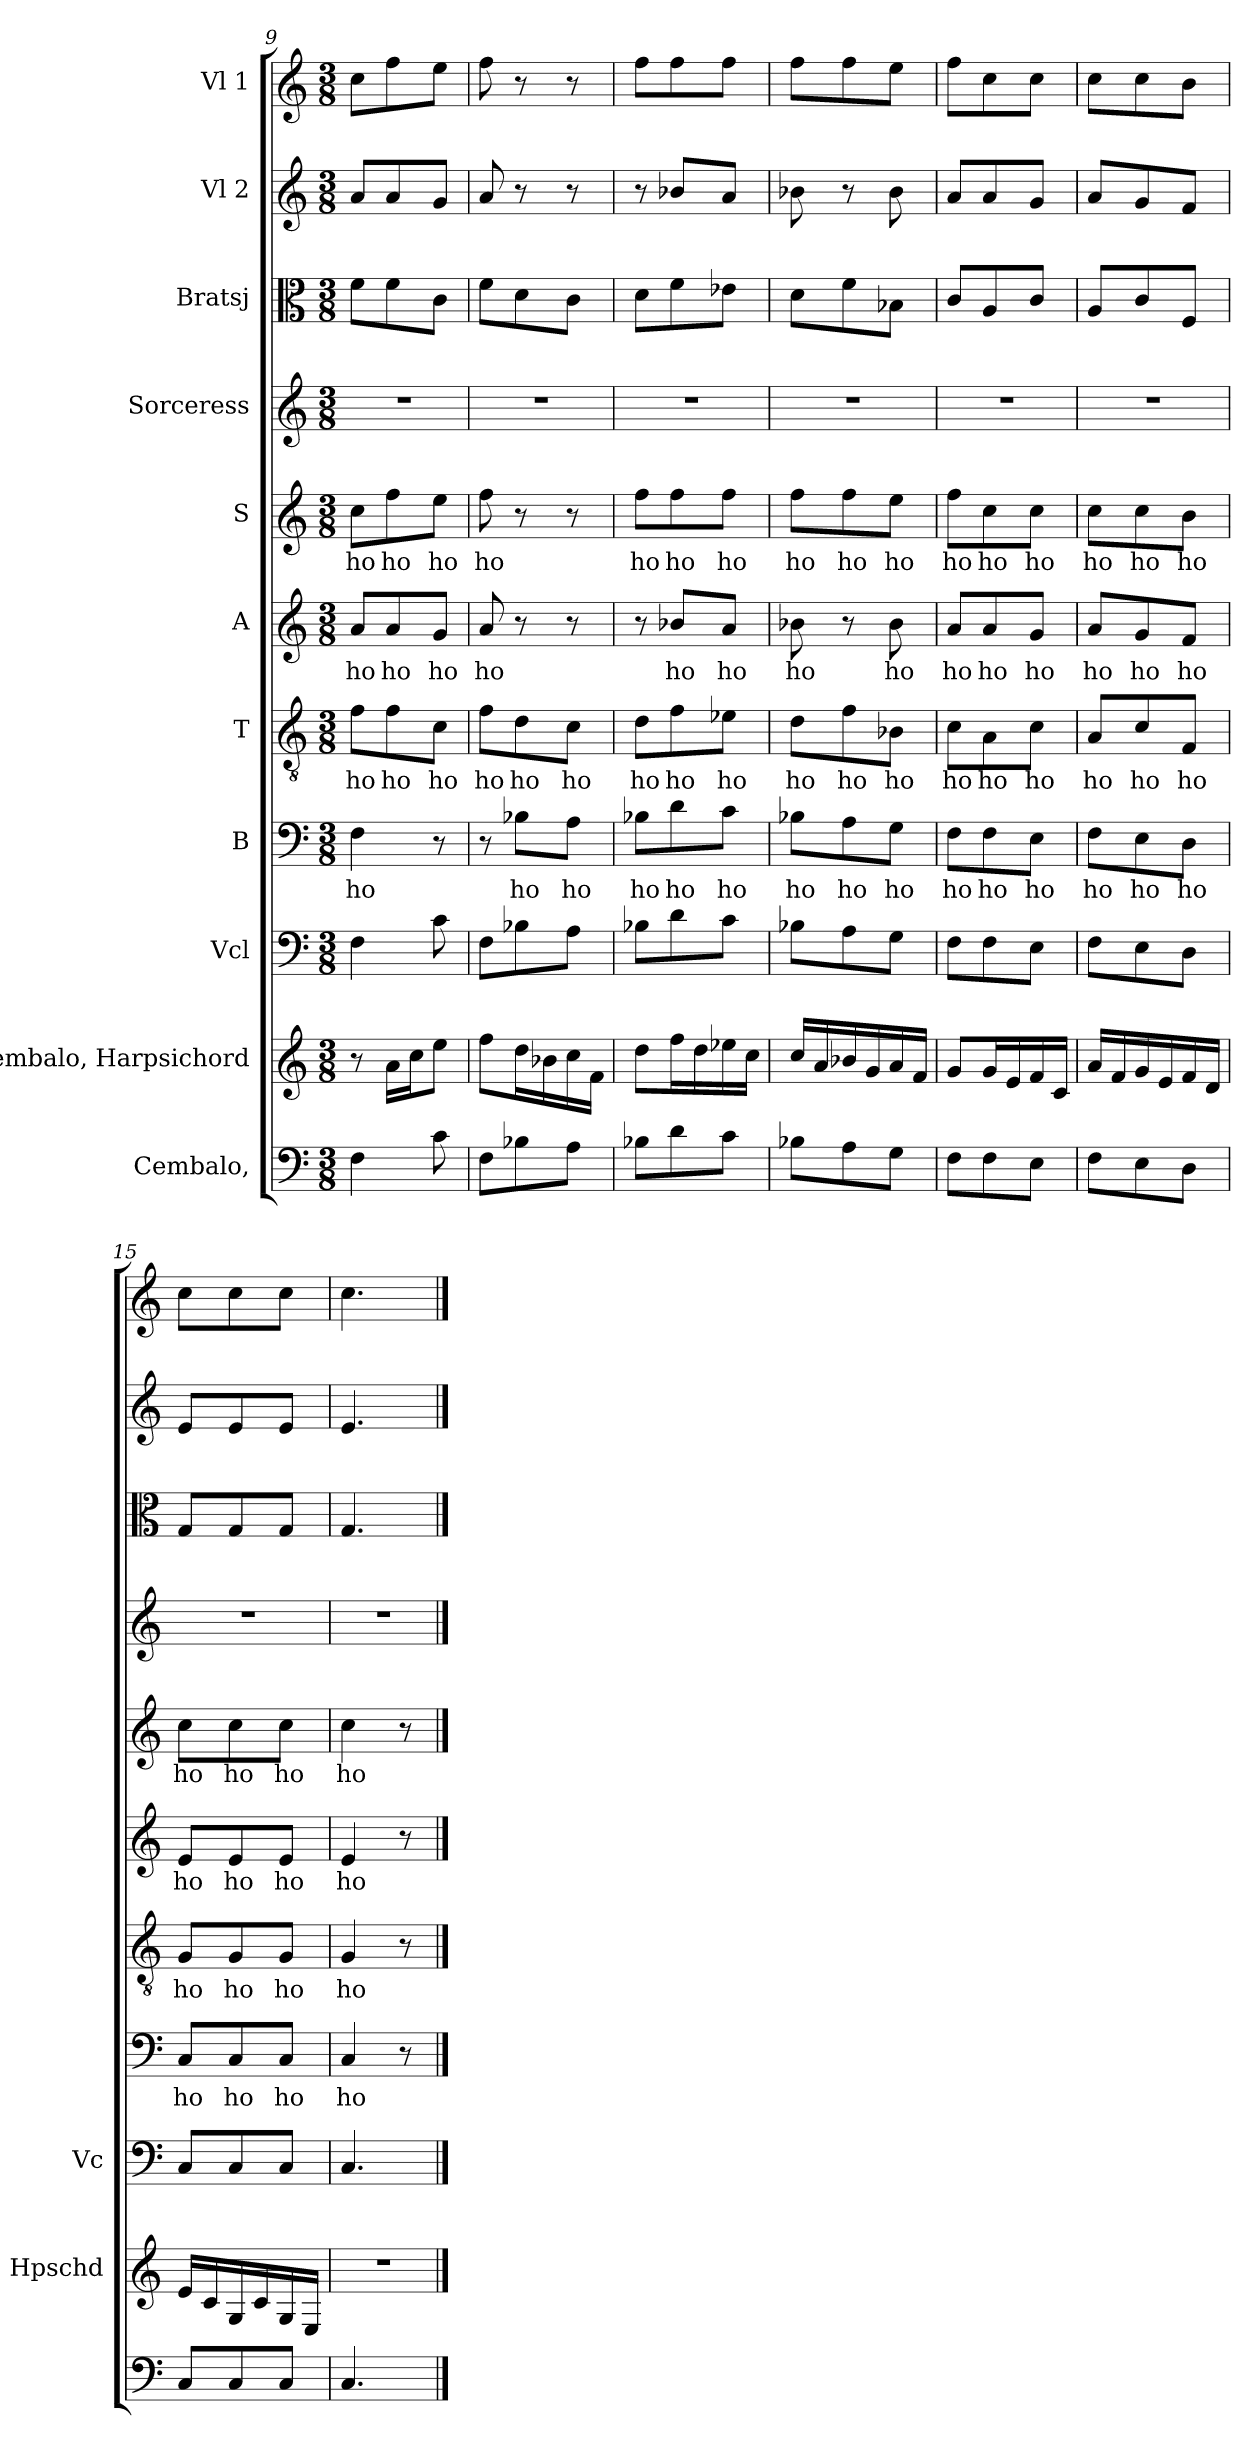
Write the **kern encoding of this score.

**kern	**kern	**kern	**kern	**text	**kern	**text	**kern	**text	**kern	**text	**kern	**kern	**kern	**kern
*part11	*part10	*part9	*part8	*part8	*part7	*part7	*part6	*part6	*part5	*part5	*part4	*part3	*part2	*part1
*staff11	*staff10	*staff9	*staff8	*staff8	*staff7	*staff7	*staff6	*staff6	*staff5	*staff5	*staff4	*staff3	*staff2	*staff1
*I"Cembalo,	*I"Cembalo, Harpsichord	*I"Vcl	*I"B	*	*I"T	*	*I"A	*	*I"S	*	*I"Sorceress	*I"Bratsj	*I"Vl 2	*I"Vl 1
*	*I'Hpschd	*I'Vc	*	*	*	*	*	*	*	*	*	*	*	*
*clefF4	*clefG2	*clefF4	*clefF4	*	*clefGv2	*	*clefG2	*	*clefG2	*	*clefG2	*clefC3	*clefG2	*clefG2
*k[]	*k[]	*k[]	*k[]	*	*k[]	*	*k[]	*	*k[]	*	*k[]	*k[]	*k[]	*k[]
*M3/8	*M3/8	*M3/8	*M3/8	*	*M3/8	*	*M3/8	*	*M3/8	*	*M3/8	*M3/8	*M3/8	*M3/8
=9	=9	=9	=9	=9	=9	=9	=9	=9	=9	=9	=9	=9	=9	=9
!	!	!	!	!LO:LY:b	!	!LO:LY:b	!	!LO:LY:b	!	!LO:LY:b	!	!	!	!
4F\	8r	4F\	4F\	ho	8f\L	ho	8a/L	ho	8cc\L	ho	4.r	8f\L	8a/L	8cc\L
!	!	!	!	!	!	!LO:LY:b	!	!LO:LY:b	!	!LO:LY:b	!	!	!	!
.	16a\LL	.	.	.	8f\	ho	8a/	ho	8ff\	ho	.	8f\	8a/	8ff\
.	16cc\J	.	.	.	.	.	.	.	.	.	.	.	.	.
!	!	!	!	!	!	!LO:LY:b	!	!LO:LY:b	!	!LO:LY:b	!	!	!	!
8c\	8ee\J	8c\	8r	.	8c\J	ho	8g/J	ho	8ee\J	ho	.	8c\J	8g/J	8ee\J
=10	=10	=10	=10	=10	=10	=10	=10	=10	=10	=10	=10	=10	=10	=10
!	!	!	!	!	!	!LO:LY:b	!	!LO:LY:b	!	!LO:LY:b	!	!	!	!
8F\L	8ff\L	8F\L	8r	.	8f\L	ho	8a/	ho	8ff\	ho	4.r	8f\L	8a/	8ff\
!	!	!	!	!LO:LY:b	!	!LO:LY:b	!	!	!	!	!	!	!	!
8B-X\	16dd\L	8B-X\	8B-X\L	ho	8d\	ho	8r	.	8r	.	.	8d\	8r	8r
.	16b-X\	.	.	.	.	.	.	.	.	.	.	.	.	.
!	!	!	!	!LO:LY:b	!	!LO:LY:b	!	!	!	!	!	!	!	!
8A\J	16cc\	8A\J	8A\J	ho	8c\J	ho	8r	.	8r	.	.	8c\J	8r	8r
.	16f\JJ	.	.	.	.	.	.	.	.	.	.	.	.	.
=11	=11	=11	=11	=11	=11	=11	=11	=11	=11	=11	=11	=11	=11	=11
!	!	!	!	!LO:LY:b	!	!LO:LY:b	!	!	!	!LO:LY:b	!	!	!	!
8B-X\L	8dd\L	8B-X\L	8B-X\L	ho	8d\L	ho	8r	.	8ff\L	ho	4.r	8d\L	8r	8ff\L
!	!	!	!	!LO:LY:b	!	!LO:LY:b	!	!LO:LY:b	!	!LO:LY:b	!	!	!	!
8d\	16ff\L	8d\	8d\	ho	8f\	ho	8b-X/L	ho	8ff\	ho	.	8f\	8b-X/L	8ff\
.	16dd\	.	.	.	.	.	.	.	.	.	.	.	.	.
!	!	!	!	!LO:LY:b	!	!LO:LY:b	!	!LO:LY:b	!	!LO:LY:b	!	!	!	!
8c\J	16ee-X\	8c\J	8c\J	ho	8e-X\J	ho	8a/J	ho	8ff\J	ho	.	8e-X\J	8a/J	8ff\J
.	16cc\JJ	.	.	.	.	.	.	.	.	.	.	.	.	.
=12	=12	=12	=12	=12	=12	=12	=12	=12	=12	=12	=12	=12	=12	=12
!	!	!	!	!LO:LY:b	!	!LO:LY:b	!	!LO:LY:b	!	!LO:LY:b	!	!	!	!
8B-X\L	16cc/LL	8B-X\L	8B-X\L	ho	8d\L	ho	8b-X\	ho	8ff\L	ho	4.r	8d\L	8b-X\	8ff\L
.	16a/	.	.	.	.	.	.	.	.	.	.	.	.	.
!	!	!	!	!LO:LY:b	!	!LO:LY:b	!	!	!	!LO:LY:b	!	!	!	!
8A\	16b-X/	8A\	8A\	ho	8f\	ho	8r	.	8ff\	ho	.	8f\	8r	8ff\
.	16g/	.	.	.	.	.	.	.	.	.	.	.	.	.
!	!	!	!	!LO:LY:b	!	!LO:LY:b	!	!LO:LY:b	!	!LO:LY:b	!	!	!	!
8G\J	16a/	8G\J	8G\J	ho	8B-X\J	ho	8b-\	ho	8ee\J	ho	.	8B-X\J	8b-\	8ee\J
.	16f/JJ	.	.	.	.	.	.	.	.	.	.	.	.	.
=13	=13	=13	=13	=13	=13	=13	=13	=13	=13	=13	=13	=13	=13	=13
!	!	!	!	!LO:LY:b	!	!LO:LY:b	!	!LO:LY:b	!	!LO:LY:b	!	!	!	!
8F\L	8g/L	8F\L	8F\L	ho	8c\L	ho	8a/L	ho	8ff\L	ho	4.r	8c/L	8a/L	8ff\L
!	!	!	!	!LO:LY:b	!	!LO:LY:b	!	!LO:LY:b	!	!LO:LY:b	!	!	!	!
8F\	16g/L	8F\	8F\	ho	8A\	ho	8a/	ho	8cc\	ho	.	8A/	8a/	8cc\
.	16e/	.	.	.	.	.	.	.	.	.	.	.	.	.
!	!	!	!	!LO:LY:b	!	!LO:LY:b	!	!LO:LY:b	!	!LO:LY:b	!	!	!	!
8E\J	16f/	8E\J	8E\J	ho	8c\J	ho	8g/J	ho	8cc\J	ho	.	8c/J	8g/J	8cc\J
.	16c/JJ	.	.	.	.	.	.	.	.	.	.	.	.	.
=14	=14	=14	=14	=14	=14	=14	=14	=14	=14	=14	=14	=14	=14	=14
!	!	!	!	!LO:LY:b	!	!LO:LY:b	!	!LO:LY:b	!	!LO:LY:b	!	!	!	!
8F\L	16a/LL	8F\L	8F\L	ho	8A/L	ho	8a/L	ho	8cc\L	ho	4.r	8A/L	8a/L	8cc\L
.	16f/	.	.	.	.	.	.	.	.	.	.	.	.	.
!	!	!	!	!LO:LY:b	!	!LO:LY:b	!	!LO:LY:b	!	!LO:LY:b	!	!	!	!
8E\	16g/	8E\	8E\	ho	8c/	ho	8g/	ho	8cc\	ho	.	8c/	8g/	8cc\
.	16e/	.	.	.	.	.	.	.	.	.	.	.	.	.
!	!	!	!	!LO:LY:b	!	!LO:LY:b	!	!LO:LY:b	!	!LO:LY:b	!	!	!	!
8D\J	16f/	8D\J	8D\J	ho	8F/J	ho	8f/J	ho	8b\J	ho	.	8F/J	8f/J	8b\J
.	16d/JJ	.	.	.	.	.	.	.	.	.	.	.	.	.
!!LO:PB:g=z
=15	=15	=15	=15	=15	=15	=15	=15	=15	=15	=15	=15	=15	=15	=15
!	!	!	!	!LO:LY:b	!	!LO:LY:b	!	!LO:LY:b	!	!LO:LY:b	!	!	!	!
8C/L	16e/LL	8C/L	8C/L	ho	8G/L	ho	8e/L	ho	8cc\L	ho	4.r	8G/L	8e/L	8cc\L
.	16c/	.	.	.	.	.	.	.	.	.	.	.	.	.
!	!	!	!	!LO:LY:b	!	!LO:LY:b	!	!LO:LY:b	!	!LO:LY:b	!	!	!	!
8C/	16G/	8C/	8C/	ho	8G/	ho	8e/	ho	8cc\	ho	.	8G/	8e/	8cc\
.	16c/	.	.	.	.	.	.	.	.	.	.	.	.	.
!	!	!	!	!LO:LY:b	!	!LO:LY:b	!	!LO:LY:b	!	!LO:LY:b	!	!	!	!
8C/J	16G/	8C/J	8C/J	ho	8G/J	ho	8e/J	ho	8cc\J	ho	.	8G/J	8e/J	8cc\J
.	16E/JJ	.	.	.	.	.	.	.	.	.	.	.	.	.
=16	=16	=16	=16	=16	=16	=16	=16	=16	=16	=16	=16	=16	=16	=16
!	!	!	!	!LO:LY:b	!	!LO:LY:b	!	!LO:LY:b	!	!LO:LY:b	!	!	!	!
4.C/	4.r	4.C/	4C/	ho	4G/	ho	4e/	ho	4cc\	ho	4.r	4.G/	4.e/	4.cc\
.	.	.	8r	.	8r	.	8r	.	8r	.	.	.	.	.
==	==	==	==	==	==	==	==	==	==	==	==	==	==	==
*-	*-	*-	*-	*-	*-	*-	*-	*-	*-	*-	*-	*-	*-	*-
